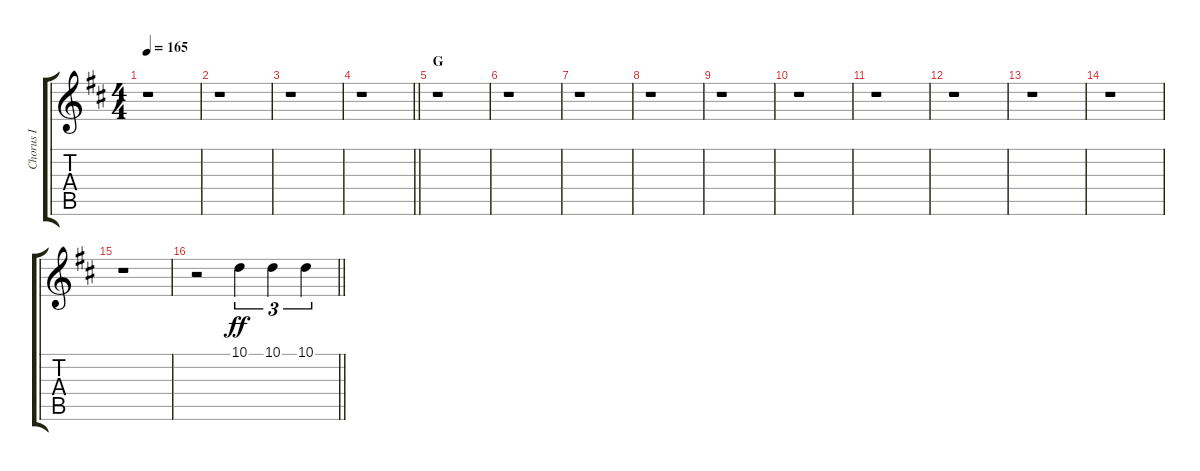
\track ("Chorus I" "Chorus I") {instrument voiceoohs}
\staff {score tabs}
\tuning (E4 B3 G3 D3 A2 E2) {hide}
\ts (4 4)
\tempo 165
\clef g2
\ks d
r.1{dy ff} |
r.1 |
r.1 |
\barLineRight lightlight
r.1 |
\section ("" "G")
r.1 |
r.1 |
r.1 |
r.1 |
r.1 |
r.1 |
r.1 |
r.1 |
r.1 |
r.1 |
r.1 |
\barLineRight lightlight
r.2 10.1.4{tu (3 2)} 10.1.4{tu (3 2)} 10.1.4{tu (3 2)}
